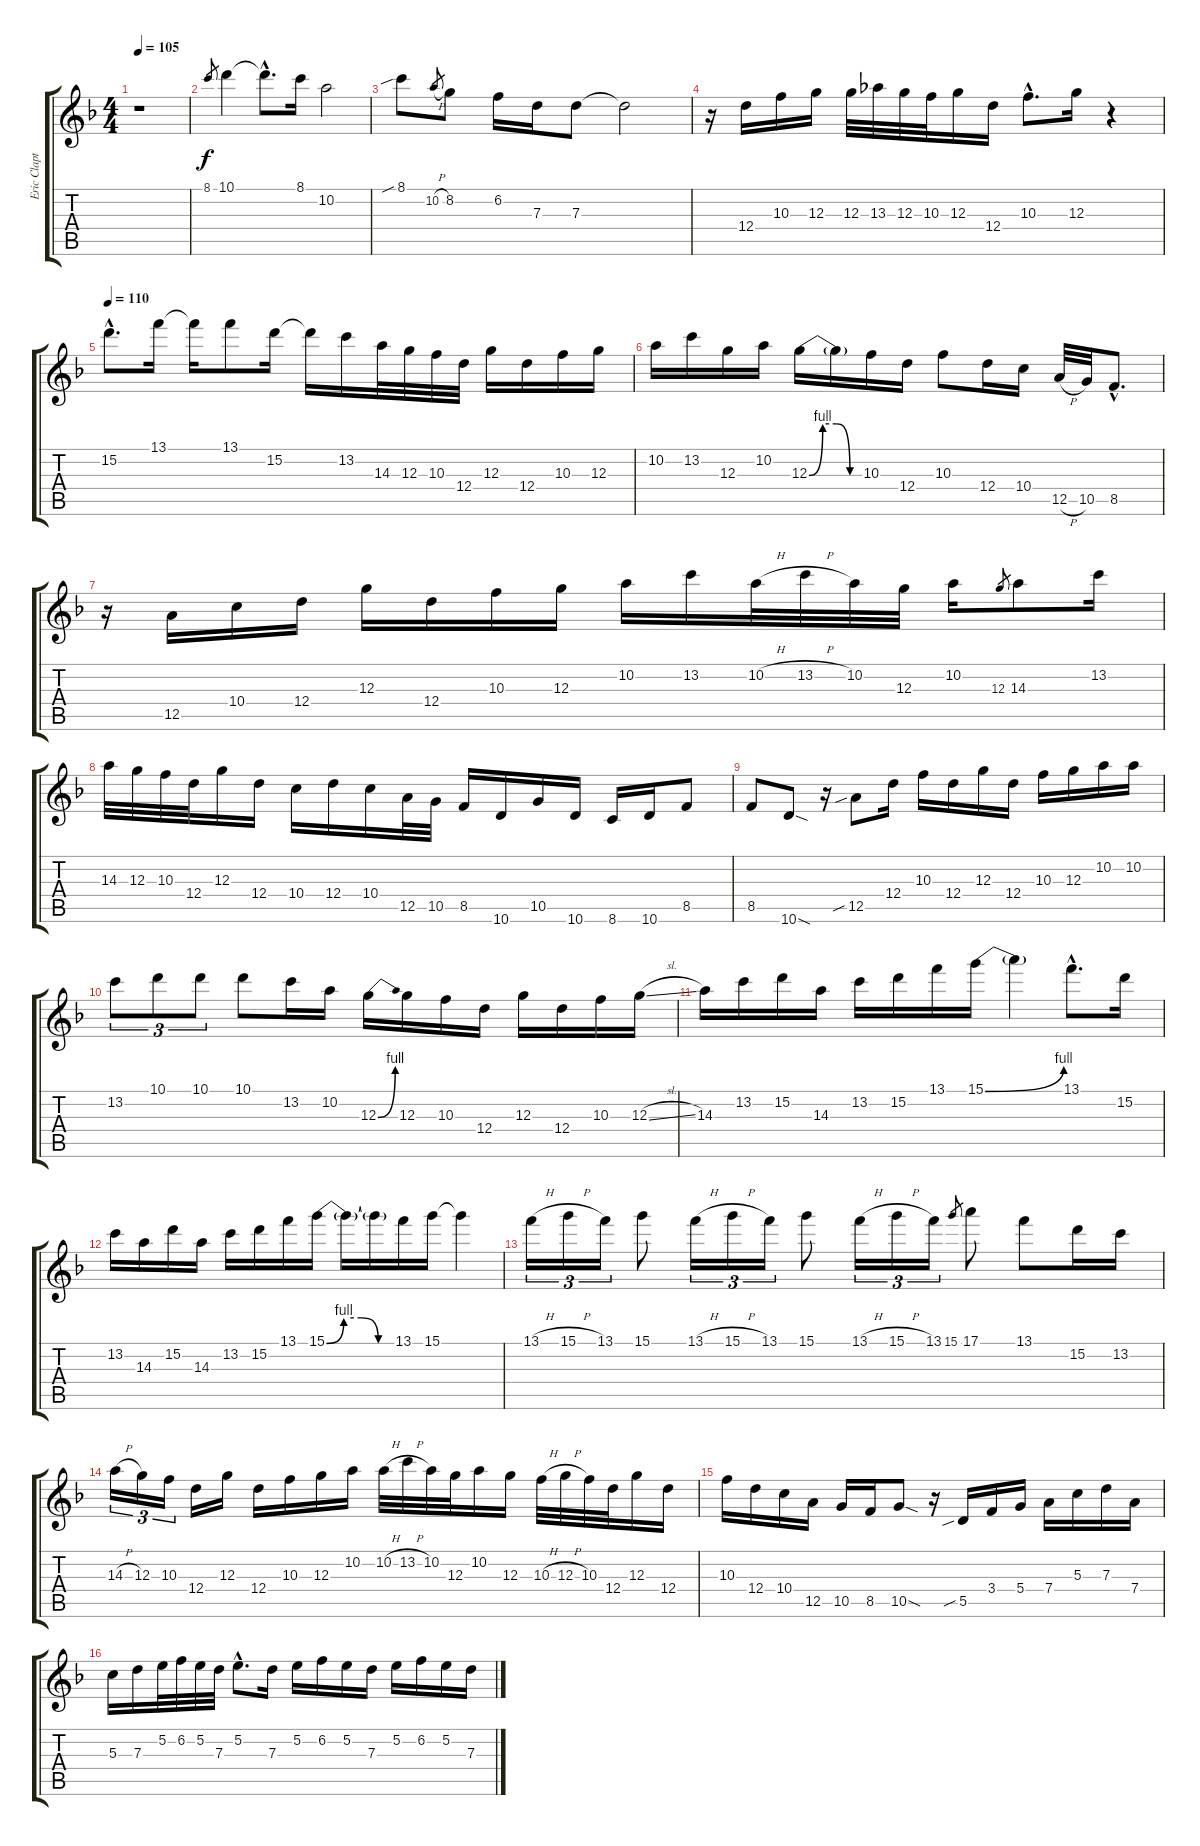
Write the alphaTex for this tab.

\track ("Eric Clapton Guitar I" "Eric Clapt") {instrument overdrivenguitar}
\staff {score tabs}
\tuning (E4 B3 G3 D3 A2 E2) {hide}
\ts (4 4)
\tempo 105
\clef g2
\ks f
r.1{dy f instrument overdrivenguitar} |
8.1.8{gr} 10.1.4 10.1{hac t}.8{d} 8.1.16 10.2.2 |
8.1{sib}.8 10.2{h}.8{gr} 8.2.8 6.2.16 7.3.16 7.3.8 7.3{t}.2 |
r.16 12.4.16 10.3.16 12.3.16 12.3.32 13.3.32 12.3.32 10.3.32 12.3.16 12.4.16 10.3{hac}.8{d} 12.3.16 r.4 |
\tempo 110
15.2{hac}.8{d} 13.1.16 13.1{t}.16 13.1.8 15.2.16 15.2{t}.16 13.2.16 14.3.32 12.3.32 10.3.32 12.4.32 12.3.16 12.4.16 10.3.16 12.3.16 |
10.2.16 13.2.16 12.3.16 10.2.16 12.3{be (custom 0 0 15 4 30 4 45 0 60 0)}.16 12.3{t}.16 10.3.16 12.4.16 10.3.8 12.4.16 10.4.16 12.5{h}.32 10.5.32 8.5{hac}.8{d} |
r.16 12.5.16 10.4.16 12.4.16 12.3.16 12.4.16 10.3.16 12.3.16 10.2.16 13.2.16 10.2{h}.32 13.2{h}.32 10.2.32 12.3.32 10.2.16 12.3.8{gr} 14.3.8 13.2.16 |
14.3.32 12.3.32 10.3.32 12.4.32 12.3.16 12.4.16 10.4.16 12.4.16 10.4.16 12.5.32 10.5.32 8.5.16 10.6.16 10.5.16 10.6.16 8.6.16 10.6.16 8.5.8 |
8.5.8 10.6{sod}.8 r.16 12.5{sib}.8 12.4.16 10.3.16 12.4.16 12.3.16 12.4.16 10.3.16 12.3.16 10.2.16 10.2.16 |
13.2.8{tu (3 2)} 10.1.8{tu (3 2)} 10.1.8{tu (3 2)} 10.1.8 13.2.16 10.2.16 12.3{be (bend 0 0 60 4)}.16 12.3.16 10.3.16 12.4.16 12.3.16 12.4.16 10.3.16 12.3{sl}.16 |
14.3.16 13.2.16 15.2.16 14.3.16 13.2.16 15.2.16 13.1.16 15.1{be (bend 0 0 60 4)}.16 15.1{t}.4 13.1{hac}.8{d} 15.2.16 |
13.2.16 14.3.16 15.2.16 14.3.16 13.2.16 15.2.16 13.1.16 15.1{be (custom 0 0 15 4 30 4 45 0 60 0)}.16 15.1{t}.16 15.1{t}.16 13.1.16 15.1.16 15.1{t}.4 |
13.1{h}.16{tu (3 2)} 15.1{h}.16{tu (3 2)} 13.1.16{tu (3 2)} 15.1.8 13.1{h}.16{tu (3 2)} 15.1{h}.16{tu (3 2)} 13.1.16{tu (3 2)} 15.1.8 13.1{h}.16{tu (3 2)} 15.1{h}.16{tu (3 2)} 13.1.16{tu (3 2)} 15.1.8{gr} 17.1.8 13.1.8 15.2.16 13.2.16 |
14.3{h}.16{tu (3 2)} 12.3.16{tu (3 2)} 10.3.16{tu (3 2)} 12.4.16 12.3.16 12.4.16 10.3.16 12.3.16 10.2.16 10.2{h}.32 13.2{h}.32 10.2.32 12.3.32 10.2.16 12.3.16 10.3{h}.32 12.3{h}.32 10.3.32 12.4.32 12.3.16 12.4.16 |
10.3.16 12.4.16 10.4.16 12.5.16 10.5.16 8.5.16 10.5{sod}.8 r.16 5.5{sib}.16 3.4.16 5.4.16 7.4.16 5.3.16 7.3.16 7.4.16 |
5.3.16 7.3.16 5.2.32 6.2.32 5.2.32 7.3.32 5.2{hac}.8{d} 7.3.16 5.2.16 6.2.16 5.2.16 7.3.16 5.2.16 6.2.16 5.2.16 7.3.16
